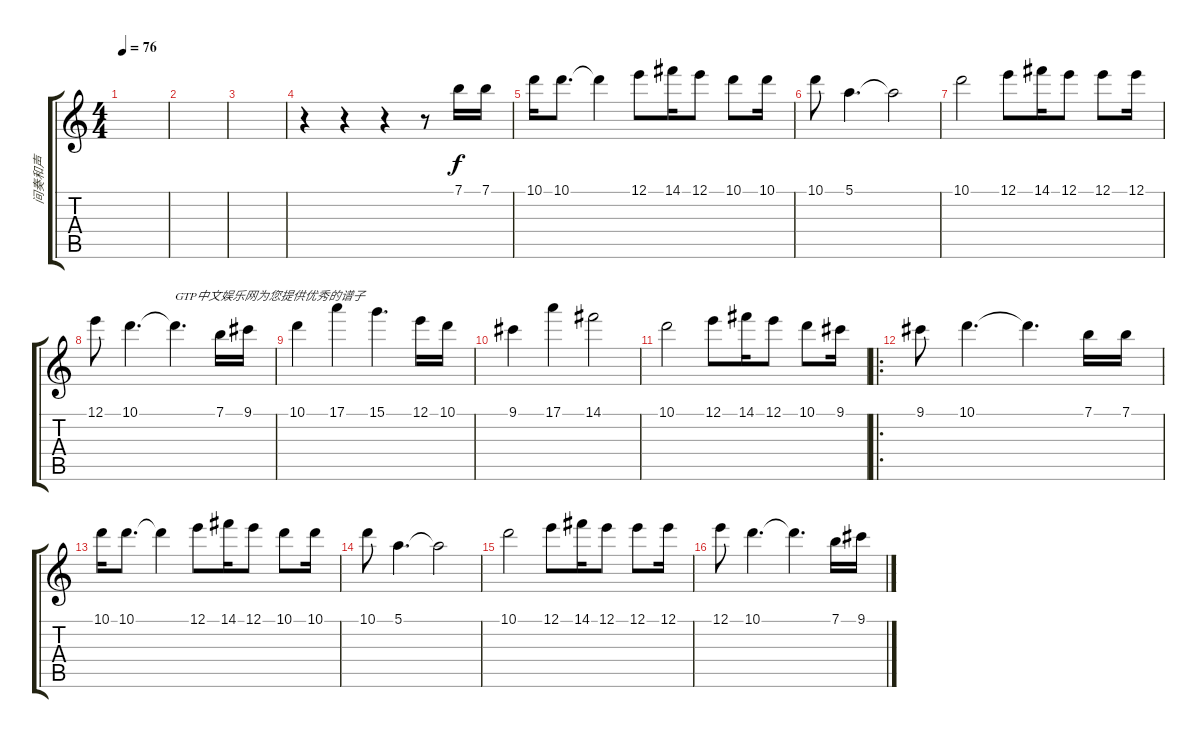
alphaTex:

\track ("间奏和声" "间奏和声") {instrument overdrivenguitar}
\staff {score tabs}
\tuning (E4 B3 G3 D3 A2 E2) {hide}
\ts (4 4)
\tempo 76
\clef g2
\ks c
|
|
|
r.4 r.4 r.4 r.8 7.1.16 7.1.16 |
10.1.16 10.1.8{d} 10.1{t}.4 12.1.8 14.1.16 12.1.8 10.1.8 10.1.16 |
10.1.8 5.1.4{d} 5.1{t}.2 |
10.1.2 12.1.8 14.1.16 12.1.8 12.1.8 12.1.16 |
12.1.8 10.1.4{d} 10.1{t}.4{d txt "GTP中文娱乐网为您提供优秀的谱子"} 7.1.16 9.1.16 |
10.1.4 17.1.4 15.1.4{d} 12.1.16 10.1.16 |
9.1.4 17.1.4 14.1.2 |
10.1.2 12.1.8 14.1.16 12.1.8 10.1.8 9.1.16 |
\ro
9.1.8 10.1.4{d} 10.1{t}.4{d} 7.1.16 7.1.16 |
10.1.16 10.1.8{d} 10.1{t}.4 12.1.8 14.1.16 12.1.8 10.1.8 10.1.16 |
10.1.8 5.1.4{d} 5.1{t}.2 |
10.1.2 12.1.8 14.1.16 12.1.8 12.1.8 12.1.16 |
12.1.8 10.1.4{d} 10.1{t}.4{d} 7.1.16 9.1.16
